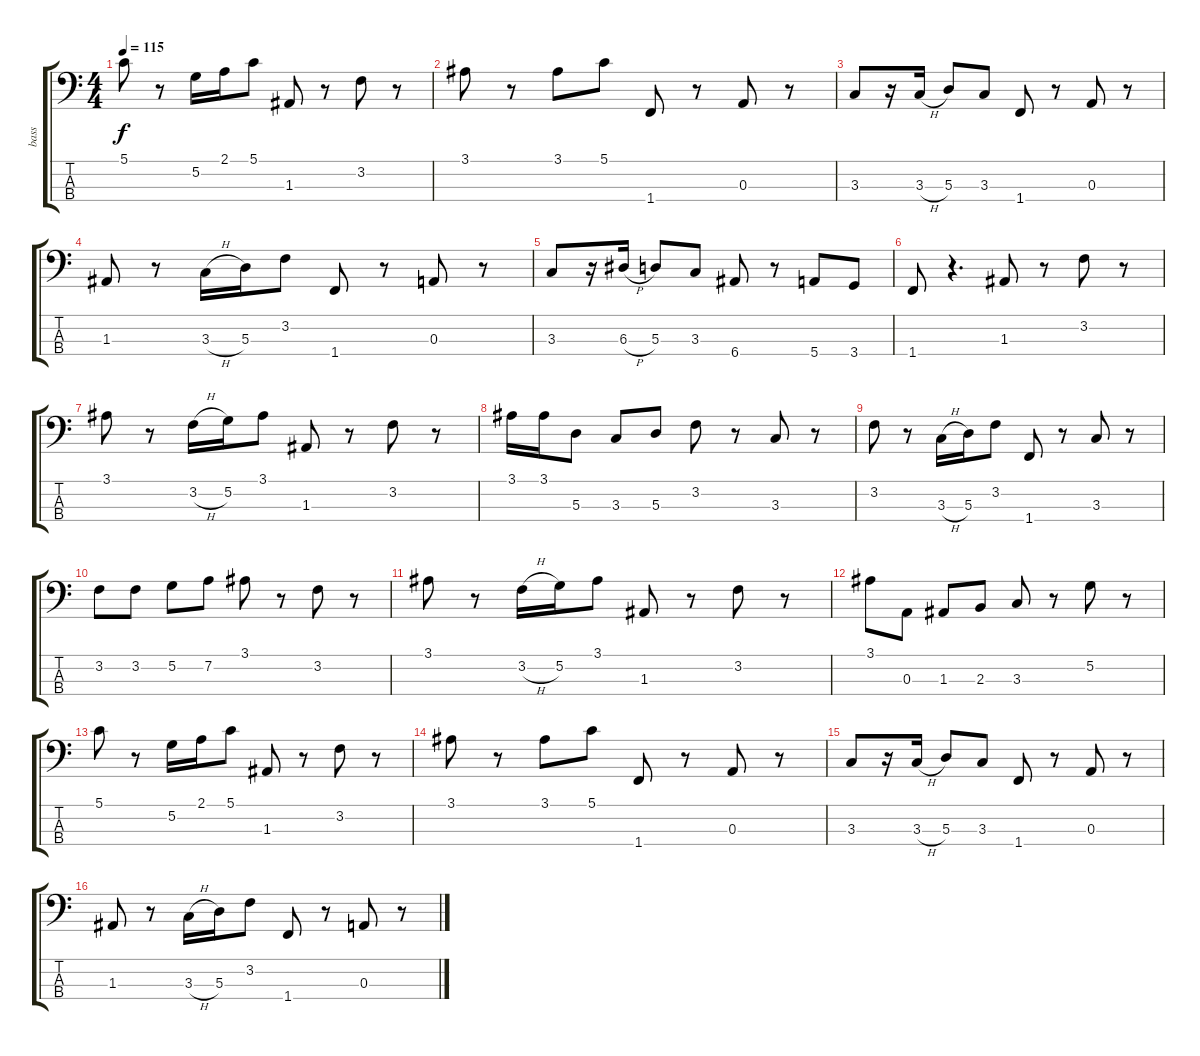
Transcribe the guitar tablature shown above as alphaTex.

\track ("bass" "bass") {instrument electricbassfinger}
\staff {score tabs}
\tuning (G2 D2 A1 E1) {hide}
\ts (4 4)
\tempo 115
\clef f4
\ks c
5.1.8{dy f} r.8 5.2.16 2.1.16 5.1.8 1.3.8 r.8 3.2.8 r.8 |
3.1.8 r.8 3.1.8 5.1.8 1.4.8 r.8 0.3.8 r.8 |
3.3.8 r.16 3.3{h}.16 5.3.8 3.3.8 1.4.8 r.8 0.3.8 r.8 |
1.3.8 r.8 3.3{h}.16 5.3.16 3.2.8 1.4.8 r.8 0.3.8 r.8 |
3.3.8 r.16 6.3{h}.16 5.3.8 3.3.8 6.4.8 r.8 5.4.8 3.4.8 |
1.4.8 r.4{d} 1.3.8 r.8 3.2.8 r.8 |
3.1.8 r.8 3.2{h}.16 5.2.16 3.1.8 1.3.8 r.8 3.2.8 r.8 |
3.1.16 3.1.16 5.3.8 3.3.8 5.3.8 3.2.8 r.8 3.3.8 r.8 |
3.2.8 r.8 3.3{h}.16 5.3.16 3.2.8 1.4.8 r.8 3.3.8 r.8 |
3.2.8 3.2.8 5.2.8 7.2.8 3.1.8 r.8 3.2.8 r.8 |
3.1.8 r.8 3.2{h}.16 5.2.16 3.1.8 1.3.8 r.8 3.2.8 r.8 |
3.1.8 0.3.8 1.3.8 2.3.8 3.3.8 r.8 5.2.8 r.8 |
5.1.8 r.8 5.2.16 2.1.16 5.1.8 1.3.8 r.8 3.2.8 r.8 |
3.1.8 r.8 3.1.8 5.1.8 1.4.8 r.8 0.3.8 r.8 |
3.3.8 r.16 3.3{h}.16 5.3.8 3.3.8 1.4.8 r.8 0.3.8 r.8 |
1.3.8 r.8 3.3{h}.16 5.3.16 3.2.8 1.4.8 r.8 0.3.8 r.8
